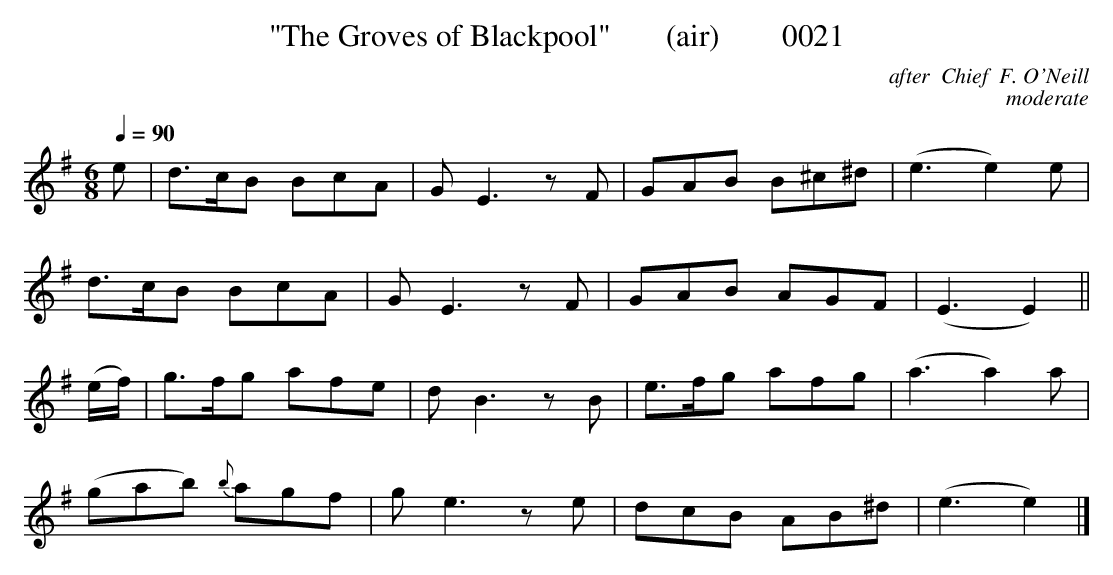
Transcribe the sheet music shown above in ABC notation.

X:1
T: "The Groves of Blackpool"       (air)        0021
C:after  Chief  F. O'Neill
C:moderate
Q:1/4=90
M:6/8
L:1/8
K:G
e|d3/2c/2B BcA|G E3zF|GAB B^c^d|(e3e2)e|
d3/2c/2B BcA|G E3zF|GAB AGF|(E3E2)||
(e/2f/2)|g3/2f/2g afe|d B3zB|e3/2f/2g afg|(a3a2)a|
(gab) {b}agf|g e3ze|dcB AB^d|(e3e2)|]
